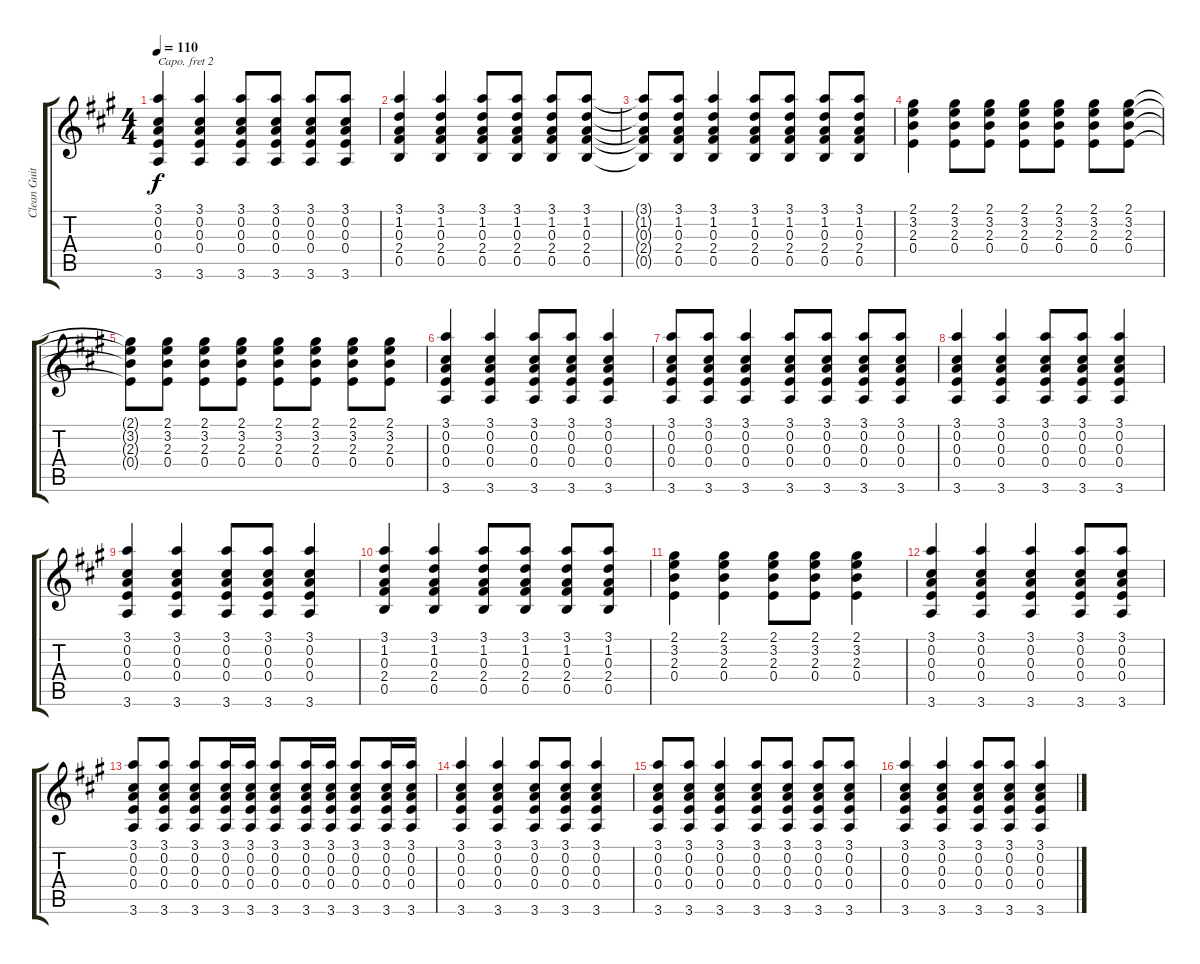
\track ("Clean Guitar" "Clean Guit") {instrument electricguitarclean}
\staff {score tabs}
\capo 2
\tuning (E4 B3 G3 D3 A2 E2) {hide}
\ts (4 4)
\tempo 110
\clef g2
\ks a
(3.1 0.2 0.3 0.4 3.6).4{dy f} (3.1 0.2 0.3 0.4 3.6).4 (3.1 0.2 0.3 0.4 3.6).8 (3.1 0.2 0.3 0.4 3.6).8 (3.1 0.2 0.3 0.4 3.6).8 (3.1 0.2 0.3 0.4 3.6).8 |
(3.1 1.2 0.3 2.4 0.5).4 (3.1 1.2 0.3 2.4 0.5).4 (3.1 1.2 0.3 2.4 0.5).8 (3.1 1.2 0.3 2.4 0.5).8 (3.1 1.2 0.3 2.4 0.5).8 (3.1 1.2 0.3 2.4 0.5).8 |
(3.1{t} 1.2{t} 0.3{t} 2.4{t} 0.5{t}).8 (3.1 1.2 0.3 2.4 0.5).8 (3.1 1.2 0.3 2.4 0.5).4 (3.1 1.2 0.3 2.4 0.5).8 (3.1 1.2 0.3 2.4 0.5).8 (3.1 1.2 0.3 2.4 0.5).8 (3.1 1.2 0.3 2.4 0.5).8 |
(2.1 3.2 2.3 0.4).4 (2.1 3.2 2.3 0.4).8 (2.1 3.2 2.3 0.4).8 (2.1 3.2 2.3 0.4).8 (2.1 3.2 2.3 0.4).8 (2.1 3.2 2.3 0.4).8 (2.1 3.2 2.3 0.4).8 |
(2.1{t} 3.2{t} 2.3{t} 0.4{t}).8 (2.1 3.2 2.3 0.4).8 (2.1 3.2 2.3 0.4).8 (2.1 3.2 2.3 0.4).8 (2.1 3.2 2.3 0.4).8 (2.1 3.2 2.3 0.4).8 (2.1 3.2 2.3 0.4).8 (2.1 3.2 2.3 0.4).8 |
(3.1 0.2 0.3 0.4 3.6).4 (3.1 0.2 0.3 0.4 3.6).4 (3.1 0.2 0.3 0.4 3.6).8 (3.1 0.2 0.3 0.4 3.6).8 (3.1 0.2 0.3 0.4 3.6).4 |
(3.1 0.2 0.3 0.4 3.6).8 (3.1 0.2 0.3 0.4 3.6).8 (3.1 0.2 0.3 0.4 3.6).4 (3.1 0.2 0.3 0.4 3.6).8 (3.1 0.2 0.3 0.4 3.6).8 (3.1 0.2 0.3 0.4 3.6).8 (3.1 0.2 0.3 0.4 3.6).8 |
(3.1 0.2 0.3 0.4 3.6).4 (3.1 0.2 0.3 0.4 3.6).4 (3.1 0.2 0.3 0.4 3.6).8 (3.1 0.2 0.3 0.4 3.6).8 (3.1 0.2 0.3 0.4 3.6).4 |
(3.1 0.2 0.3 0.4 3.6).4 (3.1 0.2 0.3 0.4 3.6).4 (3.1 0.2 0.3 0.4 3.6).8 (3.1 0.2 0.3 0.4 3.6).8 (3.1 0.2 0.3 0.4 3.6).4 |
(3.1 1.2 0.3 2.4 0.5).4 (3.1 1.2 0.3 2.4 0.5).4 (3.1 1.2 0.3 2.4 0.5).8 (3.1 1.2 0.3 2.4 0.5).8 (3.1 1.2 0.3 2.4 0.5).8 (3.1 1.2 0.3 2.4 0.5).8 |
(2.1 3.2 2.3 0.4).4 (2.1 3.2 2.3 0.4).4 (2.1 3.2 2.3 0.4).8 (2.1 3.2 2.3 0.4).8 (2.1 3.2 2.3 0.4).4 |
(3.1 0.2 0.3 0.4 3.6).4 (3.1 0.2 0.3 0.4 3.6).4 (3.1 0.2 0.3 0.4 3.6).4 (3.1 0.2 0.3 0.4 3.6).8 (3.1 0.2 0.3 0.4 3.6).8 |
(3.1 0.2 0.3 0.4 3.6).8 (3.1 0.2 0.3 0.4 3.6).8 (3.1 0.2 0.3 0.4 3.6).8 (3.1 0.2 0.3 0.4 3.6).16 (3.1 0.2 0.3 0.4 3.6).16 (3.1 0.2 0.3 0.4 3.6).8 (3.1 0.2 0.3 0.4 3.6).16 (3.1 0.2 0.3 0.4 3.6).16 (3.1 0.2 0.3 0.4 3.6).8 (3.1 0.2 0.3 0.4 3.6).16 (3.1 0.2 0.3 0.4 3.6).16 |
(3.1 0.2 0.3 0.4 3.6).4 (3.1 0.2 0.3 0.4 3.6).4 (3.1 0.2 0.3 0.4 3.6).8 (3.1 0.2 0.3 0.4 3.6).8 (3.1 0.2 0.3 0.4 3.6).4 |
(3.1 0.2 0.3 0.4 3.6).8 (3.1 0.2 0.3 0.4 3.6).8 (3.1 0.2 0.3 0.4 3.6).4 (3.1 0.2 0.3 0.4 3.6).8 (3.1 0.2 0.3 0.4 3.6).8 (3.1 0.2 0.3 0.4 3.6).8 (3.1 0.2 0.3 0.4 3.6).8 |
(3.1 0.2 0.3 0.4 3.6).4 (3.1 0.2 0.3 0.4 3.6).4 (3.1 0.2 0.3 0.4 3.6).8 (3.1 0.2 0.3 0.4 3.6).8 (3.1 0.2 0.3 0.4 3.6).4
